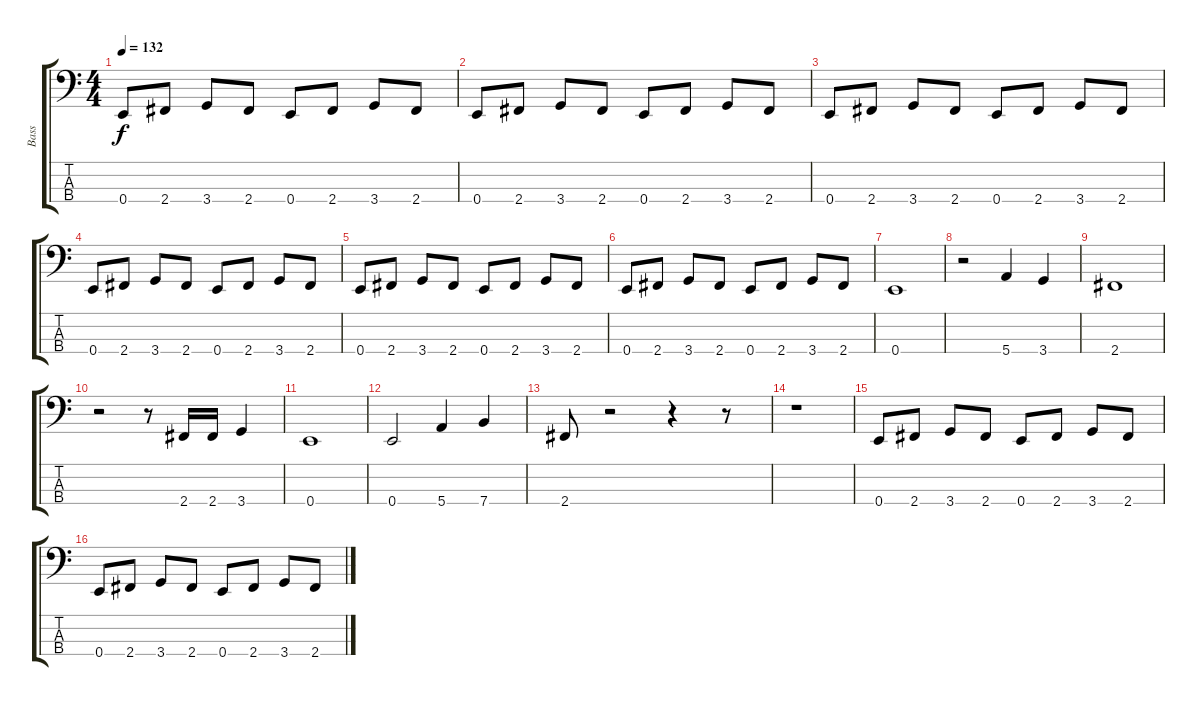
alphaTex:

\track ("Bass" "Bass") {instrument electricbassfinger}
\staff {score tabs}
\tuning (G2 D2 A1 E1) {hide}
\ts (4 4)
\tempo 132
\clef f4
\ks c
0.4.8{dy f} 2.4.8 3.4.8 2.4.8 0.4.8 2.4.8 3.4.8 2.4.8 |
0.4.8 2.4.8 3.4.8 2.4.8 0.4.8 2.4.8 3.4.8 2.4.8 |
0.4.8 2.4.8 3.4.8 2.4.8 0.4.8 2.4.8 3.4.8 2.4.8 |
0.4.8 2.4.8 3.4.8 2.4.8 0.4.8 2.4.8 3.4.8 2.4.8 |
0.4.8 2.4.8 3.4.8 2.4.8 0.4.8 2.4.8 3.4.8 2.4.8 |
0.4.8 2.4.8 3.4.8 2.4.8 0.4.8 2.4.8 3.4.8 2.4.8 |
0.4.1 |
r.2 5.4.4 3.4.4 |
2.4.1 |
r.2 r.8 2.4.16 2.4.16 3.4.4 |
0.4.1 |
0.4.2 5.4.4 7.4.4 |
2.4.8 r.2 r.4 r.8 |
r.1 |
0.4.8 2.4.8 3.4.8 2.4.8 0.4.8 2.4.8 3.4.8 2.4.8 |
0.4.8 2.4.8 3.4.8 2.4.8 0.4.8 2.4.8 3.4.8 2.4.8
